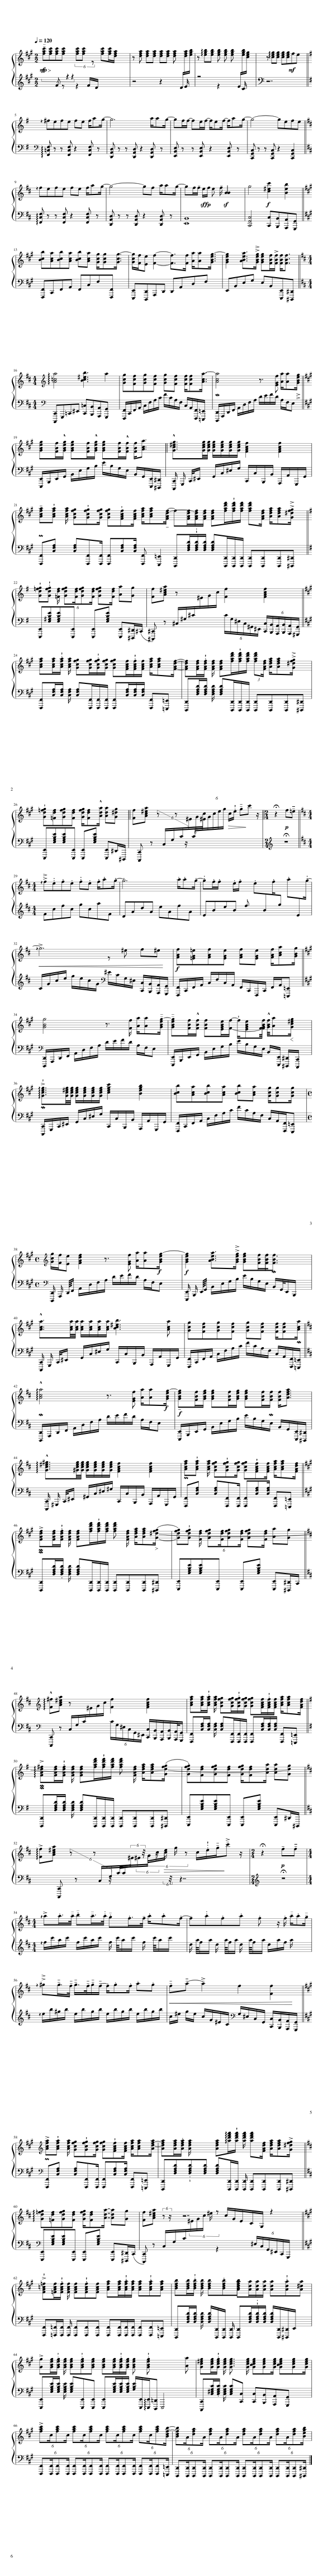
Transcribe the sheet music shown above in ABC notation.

X:1
%%score { ( 1 4 ) | ( 2 3 ) }
L:1/8
Q:1/4=120
M:2/2
I:linebreak $
K:A
V:1 treble
V:4 treble
V:2 treble
V:3 treble
V:1
!mp!!f!!>(! (6:4:5!tenuto![fac']!>)![fac'][fac'][fac'] z2[I:staff +1] F/D/[I:staff -1] x5 | z [dfa] [dfa][dfa] [dfa][dfa] [dfa][I:staff +1] D/[I:staff -1][dfa]/[egb]/ | z !arpeggio![egb][egb] [egb] [egb] [egb][I:staff +1] E/[I:staff -1][egb]/[ceg]/ x/ | z !arpeggio![ceg][ceg] [ceg][ceg]!mf!fe x ||$[K:G] !arpeggio!^fefe fe f/ag/- | %5
 g6 a/ag/- | gf/f/- fe/f/- f/ef/- f/ag/- | g4- gefe ||$[K:D] !arpeggio!fefe fe f/ag/- | g4- gf a/ag/- | %10
 gf/!tenuto!f/ e/f/ e !tenuto!f/ B2 x3/2 | g4!f! [c^ec']2 [Beb]2 ||$[K:A] [Bcb][Aca][Bcb][Aca] [Bcb][Aca] [Gcg]/[Gcg][Gcg-]3/4 | [Gcg]/[Ff]/[Ee] f2- f>[Ff] [Aa]/[Aa][GBeg-]3/4 | [GBeg]2 [ABea]>!>![GBeg] [GBeg][FBf]/!>![FBf]/ [FBf]<[FBf] ||$ %15
[K:D][M:4/4][K:treble] !arpeggio![A=ca]4 [Bc^eb]3 a2 | [Gcg][Fcf][Gcg][Fcf] [Gcg][Fcf] [Fcf]/[Fcf][Aca-]3/4 | [Aca]4 z3/2 [EGf] x3/2 ||$[K:A] [GBeg][FBf]/!^![GBeg]/ [GBeg][FBf]/!^![GBeg]/ [GBeg][FBf]/!^![FBf]/ [FBf]<[Aca] | !^![Gc^eg]3/2[Gceg]/4[Gceg]/4 [Gceg]/[Gceg]/[Gceg]/[Gceg]/ [FAcf]2 [FAcf]2 |$ %20
 !tenuto![Acfa]!wedge![Acfa] [Acfa]/ [Gcfg]!wedge![Gcfg][Gcfg]/ [Gcfg]!wedge![FAcf][FAcf]/ [Acfa]/[Acfa]f/- f[FAdf]/!wedge!.[FAdf]/[FAdf]/ [FAdf][fad'f']/!wedge![fad'f']/[fad'f']/ [fad'f'][FAdf]/ [Adfa]/[Adfa]!>![G^dfg]/ x/ ||$[K:G] !wedge![Gd=fg]!wedge!.[Gdfg] [=Fdf]/ (6:4:4[Gdfg][Fdf]/[Gdfg][Fdf]/ [Gdfg][Fdf]/ [Aa][Gg] | [Ff][Ac^ea] z x2 [Ff]2 [FAcf]2 ||$[K:A] [Acfa][Acfa]/!wedge!.[Acfa]/ [Acfa]/ [Gcfg][Gcfg]/!wedge!.[Gcfg]/[Gcfg]/ [Gcfg][FAcf]/!wedge!.[FAcf]/[FAcf]/ [Acfa]/[Acfa][F-Ad-f-]/ | [FAdf][FAdf]/!wedge!.[FAdf]/ [FAdf]/ [FAdf][fad'f']/!wedge![fad'f']/[fad'f']/ (3:2:2[fad'f'][FAdf]/ [Adfa]/[Adfa]!>![G^dfg]/ x |$ %25
 !wedge![Gd=fg][=Fdf][Gdfg][Fdf] [Gdfg]/[Fdf]!^![Ada]/ [Ada][G^dg] | [Ff][Ac^ea] (6:4:3z x3/2 z/[I:staff +1] C/[I:staff -1](6:4:6^E/G/c/e/g/!>(! c/!wedge!.e/ !tenuto!g!>)!c' z/ |[M:2/4] !fermata!z2!p! f!tenuto!=e ||$[K:D][M:4/4] !arpeggio!!>!f.e.f.e .f.e .f/.a.g/- | .g6 .a/.a.g/- | %30
 .g.f/.f/ x .e/.f/[I:staff +1] f[I:staff -1] .e[I:staff +1]B[I:staff -1].f/[I:staff +1]g[I:staff -1] .a[I:staff +1]E[I:staff -1].g/- |$!<(! !arpeggio!!>!g6 f^e |!f! [FAf][=EG=e][FAf][EGe] [FAf][EGe] [FAf]/[Aca][GBg]/ ||$[K:A] [GBg]4 z3/2 [Ff]/ [Aa]/[Aa]!tenuto![GBeg-]/ | !tenuto![GBeg][FBf]/!^![FBf]/ [FBf][EGBe]/f/- !wedge!f/[EGBe][FGBf]/4 !^![GBf]/4[Aa]!<)!!<(![Gc^eg]/ x/ |$ %35
 !arpeggio!!>!!wedge![Gceg]3/2[Gc^eg]/4[Gceg]/4 [Gceg]/[Gceg]/[Gceg]/[Gceg]/ [cegc']2 [Begb]2 | [Bcb][Aca][Bcb][Aca] [Bcb][Aca] [Gcg]/[Gcg][Gcg]/ x/ |$[M:4/4][K:treble] [Gcg]/[Ff]/[Ee] x9/8 z3/2 [EGf] x19/8!f! |!f! x13/8 [ABea]>!>![GBeg] [GBeg][FBf]/[FBf]/ x19/8 |$ !^![Aca]3/2[Aca]/4[Aca]/4 [Aca]/[Aca]/[Aca]/[Aca]/ [Bc^eb]3 [Aca] | %40
 [Gcg][Fcf][Gcg][Fcf] [Gcg][Fcf] [Fcf]/[Fcf][Aca]/ ||$[K:D] !arpeggio!!^![Aca]4 z3/2 [EGf] x3/2!f! |!f! x8 |$ !arpeggio!!^![Gc^e^g]3/2[^Gceg]/4[Gceg]/4 [Gceg]/[Gceg]/[Gceg]/[Gceg]/ [FAcf]2 [FAcf]2 | [Acfa]!wedge![Acfa] [Acfa]/ [Gcfg]!wedge![Gcfg][Gcfg]/ [Gcfg]!wedge![FAcf][FAcf]/ [Acfa]/[Acfa][FAdf]/ ||$ %45
[K:A] !>![FAdf][FAdf]/!wedge!.[FAdf]/ [FAdf]/ [FAdf][fad'f']/!wedge![fad'f']/[fad'f']/ [fad'f'] [FAdf]/ [Adfa]/[Adfa]!>)!!>(!([G-^d-fg]/ x/ | [Gdfg])!wedge![Gdfg] [Fdf]/ (6:4:4[Gdfg][Fdf]/[Gdfg][Fdf]/ [Gdfg][Fdf]/ [Aa][Gg] ||$[K:D][K:treble] !arpeggio!!^![F^f][Ac^ea] z x2 [Ff]2 [FAcf]2 x3/4 | [Acfa][Acfa]/!wedge!.[Acfa]/ [Acfa]/ [Gcfg][Gcfg]/!wedge!.[Gcfg]/[Gcfg]/ [Gcfg][FAcf]/!wedge!.[FAcf]/[FAcf]/ [Acfa]/[Acfa][FAdf]/ ||$[K:G] !arpeggio!!>![FAd^f][FAdf]/!wedge!.[FAdf]/ [FAdf]/ [FAdf][fad'f']/!wedge![fad'f']/[fad'f']/ [fad'f'] [FAdf]/ [Adfa]/[Adfa](!tenuto![Gd-fg]/ x/ | %50
 .[Gdfg])[Fdf][Gdfg][Fdf] [Gdfg]/[Fdf][Ada]/ [Ada][Gdg] ||$[K:D] !arpeggio!!>![Ff][Ac^ea] (6:4:3z x3/2 z/[I:staff +1] C/[I:staff -1](6:4:2^E/ z/4 (6:4:5G/c/!>(!e/ g/ z c/!wedge!.e/!tenuto!g/!>)!!>!!tenuto!c' z/ |[M:2/4] !fermata!z2!p! !tenuto!f!tenuto!f |$[M:4/4] !arpeggio!!>!a.a/>!tenuto!a/ .!tenuto!b!tenuto!a/>.a/ .!tenuto!g.f/>!tenuto!f/ .a/.a.f/- | !tenuto!f.a.f.a .f z/ .f/ !tenuto!a/.a!tenuto!g/ |$ %55
 !arpeggio!!>!^g!tenuto!g/>!tenuto!f/ !tenuto!g/>!tenuto!f/!tenuto!g/!tenuto!f/- .f/.g.f/ .a.g |!<(! !tenuto!f!tenuto!a- !>!!tenuto!a2 f2 [Ff]2 ||$[K:A][K:treble] !>![Acfa]!wedge![Acfa] [Acfa]/ [Gcfg]!wedge![Gcfg][Gcfg]/ [Gcfg]!wedge![FAcf][FAcf]/ [Acfa]/[Acfa][Ad-f-a]/ | [Adfa][Adfa]/.[Adfa]/ [Adfa]/ x3/2 [Adfa]!arpeggio![ad'f'a']/!wedge![ad'f'a']/ [ad'f'a']/ [ad'f'a'][FAdf]/ [Adfa]/[Adfa]!>![G^dfg]/ x/ ||$[K:D] !arpeggio![Gd=fg][=Fdf][Gdfg][Fdf] [Gdfg]/[Fdf][Ada]7/8 x13/8 | %60
 [Ff][Ac^ea] (6:4:1z x22/3 ||$[K:A] !>!!wedge![FA=c=f][=FAcf]/!wedge!.[FAcf]/ [FAcf]/ [FAcf]!wedge!.[FAcf][FAcf] [Acfa][Acfa]/!wedge!.[Acfa]/[Acfa]/ [Acfa]!wedge!.[Acfa][Acfa] | [Bdfb][Bdfb]/!wedge!.[Bdfb]/ [Bdfb]/ [Bdfb].[Bdfb][Bdfb] x3/2 [Ada]!wedge!.[Ada][A^da] |$ !>![Gg][GBeg]/!wedge!.[GBeg]/ [GBeg]/ [GBeg]!wedge!.[GBeg][GBeg] [GBeg][GBeg]/!wedge!.[GBeg]/[GBeg]/ [GBeg] !wedge!.[GBeg][I:staff +1] E,,,4[I:staff -1] [Aa] | [Gc^eg][Gceg]/!wedge!.[Gceg]/ [Gceg]/ [Gceg]3/2 [Gceg]/ [GBceg][Gceg][Gceg]/ [GBceg][Gceg][Gceg]/ |$ %65
 (6:4:4!>![fac']c/[fac']c/ (6:4:4[fac']c/[fac']c/ (6:4:4[fac']c/[fac']c/ (6:4:4[fac']c/[fac'][Bdf-b-]/ | (6:4:4[Bdfb]A/[dfa]A/ (6:4:4[dfa]A/[dfa]A/ (6:4:4[dfa]A/[dfa]A/ (6:4:4[dfa]A/[dfa][Begb]/ | %67
V:2
 x3[I:staff -1] (6:4:3[fac'][fac'] z [fac'][fac']/[dfa]/ x3 | x17/2 | x8 | x8 ||$[K:G][I:staff +1][K:bass] x8 | %5
 x8 | x8 | x8 ||$[K:D] x8 | x8 | %10
 x9/2[I:staff -1] B2 x3/2 | x8 ||$[K:A] x33/4 | x33/4 | x8 ||$ %15
[K:D][M:4/4][I:staff +1][K:bass] x9 | x33/4 | x8 ||$[K:A] x8 | x8 |$ %20
 x19/2 [D,,,D,,][D,F,A,D]/[D,F,A,D]/[D,F,A,D]/ x13/2 ||$[K:G] x8 | x9 ||$[K:A] x19/2 | x9 |$ %25
 x8 | x19/2 |[M:2/4][K:treble] x4 ||$[K:D][M:4/4] x8 | x8 | %30
 x11 |$ x4[K:bass] x4 | x8 ||$[K:A][K:bass] x8 | x23/4 B,,/[E,,,E,,]/ x5/4 |$ %35
 x8 | x17/2 |$[M:4/4][K:bass] x8 | x8 |$ x8 | %40
 x8 ||$[K:D] x8 | x8 |$ x8 | x19/2 ||$ %45
[K:A] x9 | x8 ||$[K:D][K:bass] x39/4 | x19/2 ||$[K:G] x9 | %50
 x8 ||$[K:D] x10 |[M:2/4][K:treble] x4 |$[M:4/4] x8 | x8 |$ %55
 x8 | x4[K:bass] x4 ||$[K:A][K:bass] x19/2 | x21/2 ||$[K:D][K:bass] x8 | %60
 x10 ||$[K:A] x11 | x10 |$ x15 | x19/2 |$ %65
 x8 | x8 | %67
V:3
 x4/3 F z2 x17/3 | z4 z2 x3/2 E/ x/ | z4 x5/2 C/ x | z7 x ||$[K:G][K:bass] !arpeggio![F,,=C,F,] z z [F,,C,F,] z2 [F,,C,F,] z | %5
 [D,,A,,D,] z z [D,,A,,D,] z2 [D,,A,,D,] z | [E,,B,,E,] z z [E,,B,,E,] z2 [E,,B,,E,] z | [C,,G,,C,] z z [C,,G,,C,] z2 [C,,G,,C,]2 ||$[K:D] !arpeggio![F,,C,F,] z z [F,,C,F,] z2 [F,,C,F,] z | [D,,A,,D,] z z [D,,A,,D,] z2 [D,,A,,D,] z | %10
 B,,8 | [C,,G,,C,]4 [C,,C,][B,,,B,,][A,,,A,,][G,,,G,,] ||$[K:A] [F,,,F,,]C,,F,,A,, F,,C,F,[F,,,F,,] x/4 | [E,,,E,,][D,,,D,,]A,,,D,, D,,A,,D,F, x/4 | E,,B,,E,G, E,B,,[E,,,E,,][^D,,,^D,,] ||$ %15
[K:D][M:4/4][K:bass] [C,,,C,,]G,,,=C,,^E,, [C,,=C,][B,,,B,,][A,,,A,,][G,,,G,,] x | [F,,,F,,]/C,,/F,,/A,,/ C,/F,/A,/C/ F/C/A,/F,/ C,/A,,/[F,,,F,,]/[=E,,,=E,,]/ x/4 | M[D,,,D,,]/A,,,/D,,/F,,/ A,,/D,/F,/A,/ D/E/F/D/ A,/F,/E, ||$[K:A] [E,,,E,,]/B,,,/E,,/G,,/ B,,/E,/G,/B,/ E/B,/G,/E,/ B,,/G,,/[E,,,E,,]/[^D,,,^D,,]/ | [C,,,C,,]/ G,,,/ C,,/4^E,,/ x/4 G,,/C,/^E,/G,/ C,,/C,/B,,,/B,,/ A,,,/A,,/G,,,/G,,/ |$ %20
 P[F,,,F,,][C,F,A,] x/ [C,F,A,][F,,,F,,][F,,,F,,]/ [F,,,F,,][C,F,A,][C,F,A,]/ [F,,,F,,] [E,,,=E,,]2 x3/2 [D,F,A,D][D,,,D,,]/[D,,,D,,]/[D,,,D,,]/ [D,,,D,,][D,,,D,,][D,,,D,,][^D,,,^D,,] ||$[K:G] [E,,,E,,][E,^G,B,E][E,G,B,E][E,,,E,,] x/6 [E,,,E,,][E,G,B,E] x11/6 | [^C,,,^C,,] z ^C,/^G,/^C/[I:staff -1]^E/G/c/[I:staff +1] x4 ||$[K:A] [F,,,F,,][C,F,A,]/[C,F,A,]/ [C,F,A,]/ [C,F,A,][F,,,F,,]/[F,,,F,,]/[F,,,F,,]/ [F,,,F,,][C,F,A,]/[C,F,A,]/[C,F,A,]/ [F,,,F,,][=E,,,=E,,] | [D,,,D,,][D,F,A,D]/[D,F,A,D]/ [D,F,A,D]/ [D,F,A,D][D,,,D,,]/[D,,,D,,]/[D,,,D,,]/ [D,,,D,,][D,,,D,,][D,,,D,,][^D,,,^D,,] |$ %25
 [E,,,E,,][E,G,B,E][E,G,B,E][E,,,E,,] [E,,,E,,][E,G,B,E] [E,,,E,,]^D,,/^D,,,/ | x/3 [C,,,C,,] z C,/G,/C/[I:staff -1](6:4:3^E/G/c/[I:staff +1] x14/3 |[M:2/4][K:treble] !fermata!z4 ||$[K:D][M:4/4] Fcfc gcaF | DAdA eAfA | %30
 EBeB x7 |$ C/G/c/e/ g/e/c/G/[K:bass] ^E/C/G,/^E,/ [C,,C,]/[B,,,B,,]/[A,,,A,,]/[G,,,G,,]/ | [F,,,F,,]/C,,/F,,/A,,/ C,/F,/C,/A,,/ F,,/C,,/F,,,/C,,/ F,,/A,,/[=E,,,=E,,] ||$[K:A][K:bass] [D,,,D,,]/A,,,/D,,/F,,/ A,,/D,/F,/A,/ D/E/F/D/ A,/F,/E, | [E,,,E,,]/B,,,/E,,/G,,/ B,,/E,/G,/B,/ E/B,/G,/E,/ x3/4 [^D,,,^D,,]/[C,,,C,,]/ x/4 |$ %35
 M[C,,,C,,]/G,,,/C,,/^E,,/ G,,/C,/^E,/G,/ C,,/C,/B,,,/B,,/ A,,,/A,,/G,,,/G,,/ | [F,,,F,,]/C,,/F,,/A,,/ C,/F,/A,/C/ F/C/A,/F,/ C,/A,,/[F,,,F,,]/[E,,,=E,,] |$[M:4/4][K:bass] [D,,,D,,]/ A,,,/ D,,/8F,,/ A,,/D,/F,/A,/ D/E/F/D/ A,/F,/E, x3/8 | [E,,,E,,]/ B,,,/ E,,/8G,,/ B,,/E,/G,/B,/ E/B,/G,/E,/ MB,,/G,,/4E,,/B,,,/ x5/8 |$ [C,,,C,,]/ G,,,/ C,,/4^E,,/ x/4 G,,/C,/^E,/G,/ C,,/C,/B,,,/B,,/ A,,,/A,,/G,,,/G,,/ | %40
 [F,,,F,,]/C,,/F,,/A,,/ C,/F,/A,/C/ F/C/A,/F,/ C,/A,,/[F,,,F,,]/M[=E,,,=E,,]/ ||$[K:D] M[D,,,D,,]/A,,,/D,,/F,,/ A,,/D,/F,/A,/ D/E/F/D/ A,/F,/E, | [E,,,E,,]/B,,,/E,,/G,,/ B,,/E,/G,/B,/ E/B,/G,/ME,/ B,,/G,,/[E,,,E,,]/[^D,,,^D,,]/ |$ [C,,,C,,]/ ^G,,,/ C,,/4^E,,/ x/4 ^G,,/C,/^E,/^G,/ C,,/C,/B,,,/B,,/ A,,,/A,,/G,,,/G,,/ | P[F,,,F,,][C,F,A,] x/ [C,F,A,][F,,,F,,][F,,,F,,]/ [F,,,F,,][C,F,A,][C,F,A,]/ [F,,,F,,][=E,,,=E,,] ||$ %45
[K:A] M[D,,,D,,][D,F,A,D]/.[D,F,A,D]/ [D,F,A,D]/ [D,F,A,D][D,,,D,,]/[D,,,D,,]/[D,,,D,,]/ [D,,,D,,][D,,,D,,][D,,,D,,][^D,,,^D,,] | [E,,,E,,][E,G,B,E][E,G,B,E][E,,,E,,] x/6 [E,,,E,,][E,G,B,E] x11/6 ||$[K:D][K:bass] [C,,,C,,] z C,/G,/C/[I:staff -1]^E/G/c/[I:staff +1] x19/4 | [F,,,F,,][C,F,A,]/[C,F,A,]/ [C,F,A,]/ [C,F,A,][F,,,F,,]/[F,,,F,,]/[F,,,F,,]/ [F,,,F,,][C,F,A,]/[C,F,A,]/[C,F,A,]/ [F,,,F,,][=E,,,=E,,] ||$[K:G] M[D,,,D,,][D,F,A,D]/[D,F,A,D]/ [D,F,A,D]/ [D,F,A,D][D,,,D,,]/[D,,,D,,]/[D,,,D,,]/ [D,,,D,,][D,,,D,,][D,,,D,,][^D,,,^D,,] | %50
 [E,,,E,,][E,G,B,E][E,G,B,E][E,,,E,,] [E,,,E,,][E,G,B,E] [E,,,E,,]^D,,/^D,,,/ ||$[K:D] x7/6 [C,,,C,,] z C,/G,/C/[I:staff -1](6:4:3^E/G/[I:staff +1] z/[I:staff -1] (6:4:1c/[I:staff +1] x4 |[M:2/4][K:treble] !fermata!z4 |$[M:4/4] !arpeggio!f/c'/a/c'/ f/c'/a/c'/ f/ c'/8a/c'/ x/8 f/ c'/8a/c'/ x5/8 | d/ a/8f/a/ d/ a/8f/a/ x5/4 d/a/f/ a/ x3/2 |$ %55
 !arpeggio!e/b/^g/b/ e/b/g/b/ e/b/g/b/ e/b/g/b/ | c/^e/ g/e/ c/G/^E/C/[K:bass] G,/^E,/C,/G,,/ [C,,C,]/[B,,,B,,]/[A,,,A,,]/[G,,,G,,]/ ||$[K:A][K:bass] P[F,,,F,,][C,F,A,] x/ [C,F,A,][F,,,F,,][F,,,F,,]/ [F,,,F,,][C,F,A,][C,F,A,]/ [F,,,F,,][=E,,,=E,,] | [D,,,D,,][D,F,A,D]!wedge!.[D,F,A,D][D,F,A,D] [D,F,A,D][D,,,D,,]/[D,,,D,,]/ [D,,,D,,]/ [D,,,D,,][D,,,D,,][D,,,D,,][^D,,,^D,,] ||$[K:D][K:bass] [E,,,E,,][E,G,B,E][E,G,B,E][E,,,E,,] [E,,,E,,][E,G,B,E] [E,,,E,,][^D,,,^D,,]/(C,,/ | %60
 [C,,,C,,]) z C,/G,/C/[I:staff -1](6:4:5^E/G/c/ ^e/[I:staff +1] z[I:staff -1] c/G/E/C/G,/[I:staff +1] z2 ||$[K:A] [F,,,F,,][=F,,,=F,,]/[F,,,F,,]/ [F,,,F,,]/ [F,,,F,,][F,,,F,,][F,,,F,,] [F,,,F,,][F,,,F,,]/[F,,,F,,]/[F,,,F,,]/ [F,,,F,,][F,,,F,,][=E,,,=E,,] | [D,,,D,,][D,F,A,D]/[D,F,A,D]/ [D,F,A,D]/ [D,F,A,D]/[D,,,D,,]/[D,,,D,,]/ [D,,,D,,]/ [D,,,D,,][D,F,A,D]/[D,F,A,D]/[D,F,A,D]/ [D,F,A,D]/[D,,,D,,]/[^D,,,^D,,]/E,,/ x |$ [E,,,E,,][E,G,B,E]/[E,G,B,E]/ [E,G,B,E]/ [E,G,B,E][E,,,E,,][E,,,E,,] [E,,,E,,][E,G,B,E]/[E,G,B,E]/[E,G,B,E]/ [G,B,E]/[E,,,E,,]/!arpeggio![E,,,E,,]/[D,,,=D,,] x9/2 | [C,,,C,,][C,^E,G,C]/.[C,E,G,C]/ [C,E,G,C]/ [C,E,G,C][C,,C,] [C,,C,][B,,,B,,][A,,,A,,][G,,,G,,] x |$ %65
 (6:4:4[F,,,F,,][F,,,F,,]/[F,,,F,,][F,,,F,,]/ (6:4:4[F,,,F,,][F,,,F,,]/[F,,,F,,][F,,,F,,]/ (6:4:4[F,,,F,,][F,,,F,,]/[F,,,F,,][F,,,F,,]/ (6:4:4[F,,,F,,][F,,,F,,]/[F,,,F,,][=E,,,=E,,]/ | (6:4:4[D,,,D,,][D,,,D,,]/[D,,,D,,][D,,,D,,]/ (6:4:4[D,,,D,,][D,,,D,,]/[D,,,D,,][D,,,D,,]/ (6:4:4[D,,,D,,][D,,,D,,]/[D,,,D,,][D,,,D,,]/ (6:4:4[D,,,D,,][D,,,D,,]/[D,,,D,,][^D,,,^D,,]/ | %67
V:4
 x2[I:staff +1] z z2 x5 | x17/2 | x3 z2 x3 | x8 ||$[K:G] x8 | %5
 x8 | x8 | x8 ||$[K:D] x8 | x8 | %10
 E,,8 | x8 ||$[K:A] x33/4 | x2[I:staff -1] F2- F3 x5/4 | x8 ||$ %15
[K:D][M:4/4][K:treble] x9 | x33/4 | x6 [Aa]/[Aa]!>![GBeg]/ ||$[K:A] x8 | x8 |$ %20
 x9 !tenuto![FAd-]2 [FAd]2 x11/2 ||$[K:G] x6[I:staff +1] [E,,,E,,][^D,,,^D,,]/^C,,/ | x5 (6:4:6^C/^G,/^E,/^C,/^G,,/^E,,/ (6:4:6[^C,,C,]/[B,,,B,,]/[A,,,A,,]/[B,,,B,,]/[A,,,A,,]/[^G,,,G,,]/ ||$[K:A] x19/2 | x9 |$ %25
 x8 | x19/2 |[M:2/4] x4 ||$[K:D][M:4/4] x8 | x8 | %30
 x11 |$ x4 z[I:staff -1] ^e x2 | x8 ||$[K:A] x8 | x7/2 F2- F2 x/ |$ %35
 x8 | x17/2 |$[M:4/4][K:treble] x13/8 [FAdf]2 x3/2 [Aa]/[Aa][GBeg-]/ x7/8 | [GBeg]2 x25/8 [FBf]<[FBf] x7/8 |$ x8 | %40
 x8 ||$[K:D] x6 [Aa]/[Aa][GBeg-]/ | !tenuto![GBeg][FBf]/[GBeg]/ [GBeg][FBf]/[GBeg]/ [GBeg][FBf]/[FBf]/ [FBf]<[Adfa] |$ x8 | x19/2 ||$ %45
[K:A] x9 | x6[I:staff +1] [E,,,E,,][^D,,,^D,,]/C,,/ ||$[K:D][I:staff -1][K:treble] x5[I:staff +1] (6:4:6C/G,/^E,/C,/G,,/^E,,/ [C,,C,]/[B,,,B,,]/[A,,,A,,]/[B,,,B,,]/[A,,,A,,]/4[G,,,G,,]/ | x19/2 ||$[K:G] x9 | %50
 x8 ||$[K:D] x10 |[M:2/4] x4 |$[M:4/4] x8 | x3 d/ a/8f/a/ x27/8 |$ %55
 x8 | x8 ||$[K:A][I:staff -1][K:treble] x19/2 | x21/2 ||$[K:D] x6 [Ada][Gg] | %60
 x29/6[I:staff +1] z2 x/3 (6:4:6^E,/C,/G,,/^E,,/C,,/G,,,/ x5/6 ||$[K:A] x11 | x9/2[I:staff -1] [Ada][Ada]/!wedge!.[Ada]/[Ada]/ x3 |$ x15 | x19/2 |$ %65
 x8 | x8 | %67
